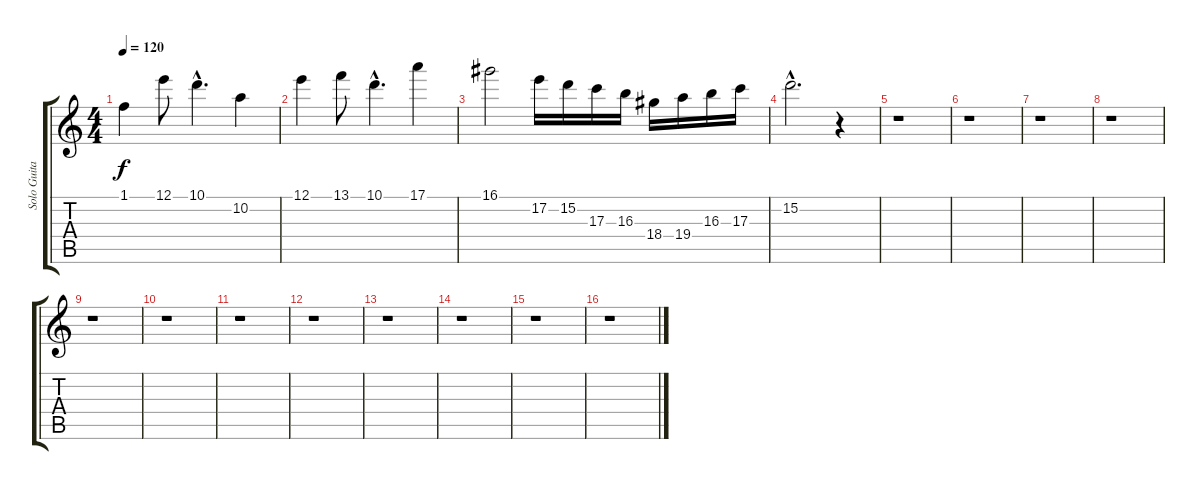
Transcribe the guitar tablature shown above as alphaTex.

\track ("Solo Guitar" "Solo Guita") {instrument distortionguitar}
\staff {score tabs}
\tuning (E4 B3 G3 D3 A2 E2) {hide}
\ts (4 4)
\tempo 120
\clef g2
\ks c
1.1.4{dy f} 12.1.8 10.1{hac}.4{d} 10.2.4 |
12.1.4 13.1.8 10.1{hac}.4{d} 17.1.4 |
16.1.2 17.2.16 15.2.16 17.3.16 16.3.16 18.4.16 19.4.16 16.3.16 17.3.16 |
15.2{hac}.2{d} r.4 |
r.1 |
r.1 |
r.1 |
r.1 |
r.1 |
r.1 |
r.1 |
r.1 |
r.1 |
r.1 |
r.1 |
r.1
